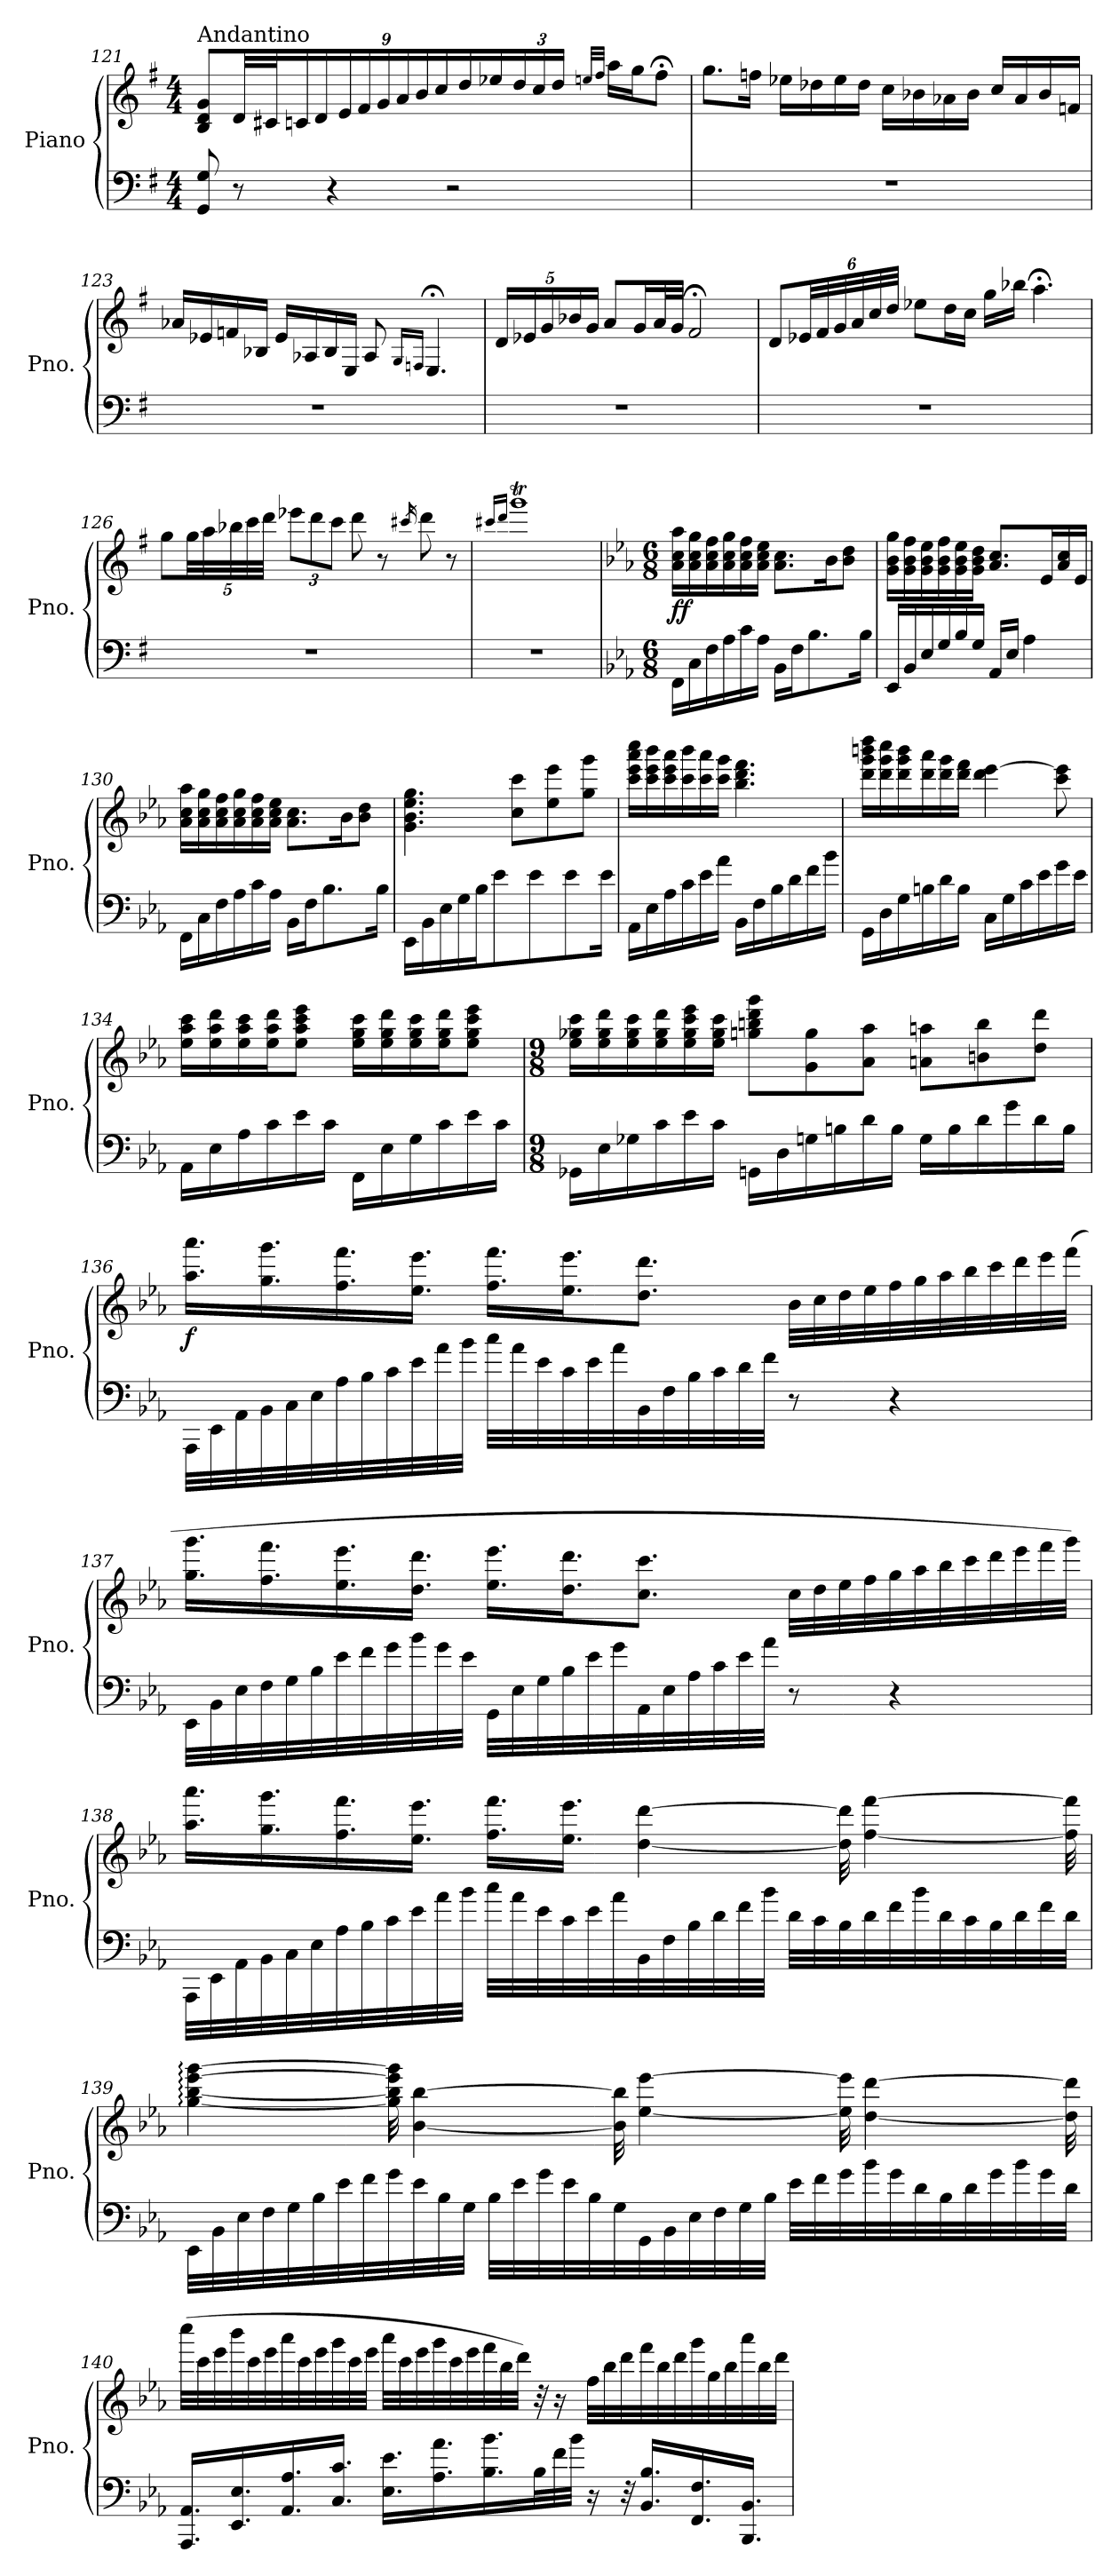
**kern	**kern	**dynam
*part1	*part1	*part1
*staff2	*staff1	*staff1/2
*I"Piano	*	*
*I'Pno.	*	*
*clefF4	*clefG2	*
*k[f#]	*k[f#]	*
*M4/4	*M4/4	*
*MM70	*MM70	*
=121	=121	=121
!	!LO:TX:a:t=Andantino	!
8GG/ 8G/	8B/ 8d/ 8g/L	.
8r	32d/LL	.
.	32c#X/J	.
*	*Xbrackettup	*
.	24cn/	.
.	24d/	.
4r	.	.
.	24e/	.
.	24f#/	.
.	24g/	.
.	24a/	.
.	24b/	.
.	24cc/	.
2r	.	.
.	24dd/	.
.	16ee-X/	.
.	24dd/	.
.	24cc/	.
.	24dd/JJ	.
.	32qeen/LLL	.
.	32qff#/JJJ	.
.	16aa\LL	.
.	16gg\J	.
.	8ff#;<\J	.
=122	=122	=122
1r	8.gg\L	.
.	16ffn\Jk	.
.	16ee-X\LL	.
.	16dd-X\	.
.	16ee-\	.
.	16dd-\JJ	.
.	16cc\LL	.
.	16b-X\	.
.	16a-X\	.
.	16b-\JJ	.
.	16cc/LL	.
.	16a-/	.
.	16b-/	.
.	16fn/JJ	.
!!LO:LB:g=z
=123	=123	=123
1r	16a-X/LL	.
.	16e-X/	.
.	16fn/	.
.	16B-X/JJ	.
.	16e-/LL	.
.	16A-X/	.
.	16B-/	.
.	16E/JJ	.
.	8A-/	.
.	16qG/LL	.
.	16qFn/JJ	.
.	4.E;</	.
=124	=124	=124
1r	20d/LL	.
.	20e-X/	.
.	20g/	.
.	20b-X/	.
.	20g/JJ	.
.	8a/L	.
.	16g/L	.
.	32a/L	.
.	32g/JJJ	.
.	2f#;</	.
=125	=125	=125
1r	8d/L	.
.	48e-X/LL	.
.	48f#/	.
.	48g/	.
.	48a/	.
.	48cc/	.
.	48dd/JJJ	.
.	8ee-X\L	.
.	16dd\L	.
.	16cc\JJ	.
.	16gg\LL	.
.	16bb-X\JJ	.
.	4.aa;<\	.
!!LO:LB:g=z
=126	=126	=126
1r	8gg\L	.
.	40gg\LL	.
.	40aa\	.
.	40bb-X\	.
.	40ccc\	.
.	40ddd\JJJ	.
.	12eee-X\L	.
.	12ddd\	.
.	12ccc\J	.
.	8ddd\	.
.	8r	.
.	16qccc#X/	.
.	8ddd\	.
.	8r	.
=127	=127	=127
.	16qccc#X/LL	.
.	16qddd/JJ	.
1r	1gggT	.
=128	=128	=128
*k[b-e-a-]	*k[b-e-a-]	*
*M6/8	*M6/8	*
!	!	!LO:DY:b
16FF\LL	16a-\ 16cc\ 16aa-\LL	ff
16C\	16a-\ 16cc\ 16gg\	.
16F\	16a-\ 16cc\ 16ff\	.
16A-\	16a-\ 16cc\ 16gg\	.
16c\	16a-\ 16cc\ 16ff\	.
16A-\JJ	16a-\ 16cc\ 16ee-\JJ	.
16BB-\LL	8.a-\ 8.cc\L	.
16F\J	.	.
8.B-\	.	.
.	16b-\K	.
.	8b-\ 8dd\J	.
16B-\Jk	.	.
!!LO:LB:g=z
=129	=129	=129
16EE-/LL	16g\ 16b-\ 16gg\LL	.
16BB-/	16g\ 16b-\ 16ff\	.
16E-/	16g\ 16b-\ 16ee-\	.
16G/	16g\ 16b-\ 16ff\	.
16B-/	16g\ 16b-\ 16ee-\	.
16G/JJ	16g\ 16b-\ 16dd\JJ	.
16AA-/LL	8.a-/ 8.cc/L	.
16E-/JJ	.	.
4A-\	.	.
.	16e-/L	.
.	16a-/ 16cc/	.
.	16e-/JJ	.
=130	=130	=130
16FF\LL	16a-\ 16cc\ 16aa-\LL	.
16C\	16a-\ 16cc\ 16gg\	.
16F\	16a-\ 16cc\ 16ff\	.
16A-\	16a-\ 16cc\ 16gg\	.
16c\	16a-\ 16cc\ 16ff\	.
16A-\JJ	16a-\ 16cc\ 16ee-\JJ	.
16BB-\LL	8.a-\ 8.cc\L	.
16F\J	.	.
8.B-\	.	.
.	16b-\K	.
.	8b-\ 8dd\J	.
16B-\Jk	.	.
=131	=131	=131
16EE-\LL	4.g\ 4.b-\ 4.ee-\ 4.gg\	.
16BB-\	.	.
16E-\	.	.
16G\	.	.
16B-\J	.	.
8e-\	.	.
.	8cc\ 8ccc\L	.
8e-\	.	.
.	8ee-\ 8eee-\	.
8e-\	.	.
.	8gg\ 8ggg\J	.
16e-\Jk	.	.
=132	=132	=132
16AA-\LL	16ccc\ 16eee-\ 16aaa-\ 16cccc\LL	.
16E-\	16ccc\ 16eee-\ 16bbb-\	.
16A-\	16ccc\ 16eee-\ 16aaa-\	.
16c\	16ccc\ 16bbb-\	.
16e-\	16ccc\ 16aaa-\	.
16a-\JJ	16ccc\ 16ggg\JJ	.
16BB-\LL	4.bb-\ 4.ddd\ 4.fff\	.
16F\	.	.
16B-\	.	.
16d\	.	.
16f\	.	.
16b-\JJ	.	.
!!LO:LB:g=z
=133	=133	=133
16GG\LL	16ddd\ 16ggg\ 16bbbn\ 16dddd\LL	.
16D\	16ddd\ 16ggg\ 16cccc\	.
16G\	16ddd\ 16ggg\ 16bbb\	.
16Bn\	16ddd\ 16aaa-\	.
16d\	16ddd\ 16ggg\	.
16B\JJ	16ddd\ 16fff\JJ	.
16C\LL	4ddd\ [4eee-\	.
16G\	.	.
16c\	.	.
16e-\	.	.
16g\	8ccc\ 8eee-\]	.
16e-\JJ	.	.
=134	=134	=134
16AA-\LL	16ee-\ 16aa-\ 16ccc\LL	.
16E-\	16ee-\ 16aa-\ 16ddd\	.
16A-\	16ee-\ 16aa-\ 16ccc\	.
16c\	16ee-\ 16aa-\ 16ddd\J	.
16e-\	8ee-\ 8aa-\ 8ccc\ 8eee-\J	.
16c\JJ	.	.
16FF\LL	16ee-\ 16gg\ 16ccc\LL	.
16E-\	16ee-\ 16gg\ 16ddd\	.
16G\	16ee-\ 16gg\ 16ccc\	.
16c\	16ee-\ 16gg\ 16ddd\J	.
16e-\	8ee-\ 8gg\ 8ccc\ 8eee-\J	.
16c\JJ	.	.
!!LO:PB:g=z
=135	=135	=135
*M9/8	*M9/8	*
16GG-X\LL	16ee-\ 16gg-X\ 16ccc\LL	.
16E-\	16ee-\ 16gg-\ 16ddd\	.
16G-X\	16ee-\ 16gg-\ 16ccc\	.
16c\	16ee-\ 16gg-\ 16ddd\	.
16e-\	16ee-\ 16gg-\ 16ccc\ 16eee-\	.
16c\JJ	16ee-\ 16gg-\ 16ccc\JJ	.
16GGn\LL	8ggn\ 8bbn\ 8ddd\ 8ggg\L	.
16D\	.	.
16Gn\	8g\ 8gg\	.
16Bn\	.	.
16d\	8a-\ 8aa-\J	.
16B\JJ	.	.
16G\LL	8an\ 8aan\L	.
16B\	.	.
16d\	8bn\ 8bb\	.
16g\	.	.
16d\	8dd\ 8ddd\J	.
16B\JJ	.	.
!!LO:LB:g=z
=136	=136	=136
!	!	!LO:DY:b
32AAA-\LLL	16.aa-\ 16.aaa-\LL	f
32EE-\	.	.
32AA-\	.	.
32BB-\	16.gg\ 16.ggg\	.
32C\	.	.
32E-\	.	.
32A-\	16.ff\ 16.fff\	.
32B-\	.	.
32c\	.	.
32e-\	16.ee-\ 16.eee-\JJ	.
32a-\	.	.
32b-\JJJ	.	.
32cc\LLL	16.ff\ 16.fff\LL	.
32a-\	.	.
32e-\	.	.
32c\	16.ee-\ 16.eee-\J	.
32e-\	.	.
32a-\	.	.
(32BB-\	8.dd\ 8.ddd\J	.
32F\	.	.
32B-\	.	.
32c\	.	.
32d\	.	.
32f\JJJ	.	.
8r	32b-\LLL	.
.	32cc\	.
.	32dd\	.
.	32ee-\	.
4r	32ff\	.
.	32gg\	.
.	32aa-\	.
.	32bb-\	.
.	32ccc\	.
.	32ddd\	.
.	32eee-\	.
.	(32fff\JJJ	.
!!LO:LB:g=z
=137	=137	=137
32EE-\LLL	16.gg\ 16.ggg\LL	.
32BB-\	.	.
32E-\	.	.
32F\	16.ff\ 16.fff\	.
32G\	.	.
32B-\	.	.
32e-\	16.ee-\ 16.eee-\	.
32f\	.	.
32g\	.	.
32b-\	16.dd\ 16.ddd\JJ	.
32g\	.	.
32e-\JJJ	.	.
32GG\LLL	16.ee-\ 16.eee-\LL	.
32E-\	.	.
32G\	.	.
32B-\	16.dd\ 16.ddd\J	.
32e-\	.	.
32g\	.	.
32AA-\	8.cc\ 8.ccc\J	.
32E-\	.	.
32A-\	.	.
32c\	.	.
32e-\	.	.
32a-\JJJ	.	.
8r	32cc\LLL	.
.	32dd\	.
.	32ee-\	.
.	32ff\	.
4r	32gg\	.
.	32aa-\	.
.	32bb-\	.
.	32ccc\	.
.	32ddd\	.
.	32eee-\	.
.	32fff\	.
.	32ggg\JJJ)	.
!!LO:LB:g=z
=138	=138	=138
32AAA-\LLL	16.aa-\ 16.aaa-\LL	.
32EE-\	.	.
32AA-\	.	.
32BB-\	16.gg\ 16.ggg\	.
32C\	.	.
32E-\	.	.
32A-\	16.ff\ 16.fff\	.
32B-\	.	.
32c\	.	.
32e-\	16.ee-\ 16.eee-\JJ	.
32a-\	.	.
32b-\JJJ	.	.
32cc\LLL	16.ff\ 16.fff\LL	.
32a-\	.	.
32e-\	.	.
32c\	16.ee-\ 16.eee-\JJ	.
32e-\	.	.
32a-\	.	.
32BB-\	[4dd\ [4ddd\	.
32F\	.	.
32B-\	.	.
32d\	.	.
32f\	.	.
32b-\JJJ	.	.
32d\LLL	.	.
32c\	.	.
32B-\	32dd\] 32ddd\]	.
32d\	[4ff\ [4fff\	.
32f\	.	.
32b-\	.	.
32d\	.	.
32c\	.	.
32B-\	.	.
32d\	.	.
32f\	.	.
32d\JJJ	32ff\] 32fff\]	.
!!LO:PB:g=z
=139	=139	=139
32EE-\LLL	[4gg\: [4bb-\: [4eee-\: [4ggg\:	.
32BB-\	.	.
32E-\	.	.
32F\	.	.
32G\	.	.
32B-\	.	.
32e-\	.	.
32f\	.	.
32g\	32gg\] 32bb-\] 32eee-\] 32ggg\]	.
32e-\	[4b-\ [4bb-\	.
32B-\	.	.
32G\JJJ	.	.
32B-\LLL	.	.
32e-\	.	.
32g\	.	.
32e-\	.	.
32B-\	.	.
32G\	32b-\] 32bb-\]	.
32GG\	[4ee-\ [4eee-\	.
32BB-\	.	.
32E-\	.	.
32F\	.	.
32G\	.	.
32B-\JJJ	.	.
32e-\LLL	.	.
32f\	.	.
32g\	32ee-\] 32eee-\]	.
32b-\	[4dd\ [4ddd\	.
32g\	.	.
32d\	.	.
32B-\	.	.
32d\	.	.
32g\	.	.
32b-\	.	.
32g\	.	.
32d\JJJ	32dd\] 32ddd\]	.
!!LO:LB:g=z
=140	=140	=140
16.AAA-/ 16.AA-/LL	(32cccc\LLL	.
.	32ccc\	.
.	32eee-\	.
16.EE-/ 16.E-/	32bbb-\	.
.	32ccc\	.
.	32eee-\	.
16.AA-/ 16.A-/	32aaa-\	.
.	32ccc\	.
.	32eee-\	.
16.C/ 16.c/JJ	32ggg\	.
.	32ccc\	.
.	32eee-\JJJ	.
16.E-\ 16.e-\LL	32aaa-\LLL	.
.	32ccc\	.
.	32eee-\	.
16.A-\ 16.a-\	32ggg\	.
.	32ccc\	.
.	32eee-\	.
16.B-\ 16.b-\	32fff\	.
.	32bb-\	.
.	32ddd\JJJ)	.
32B-\L	32r	.
32f\	16r	.
32b-\JJJ	.	.
16r	32ff\LLL	.
.	32bb-\	.
32r	32ddd\	.
16.BB-/ 16.B-/LL	32fff\	.
.	32bb-\	.
.	32ddd\	.
16.FF/ 16.F/	32ggg\	.
.	32gg\	.
.	32bb-\	.
16.BBB-/ 16.BB-/JJ	32aaa-\	.
.	32bb-\	.
.	(32ddd\JJJ	.
=	=	=
*-	*-	*-
